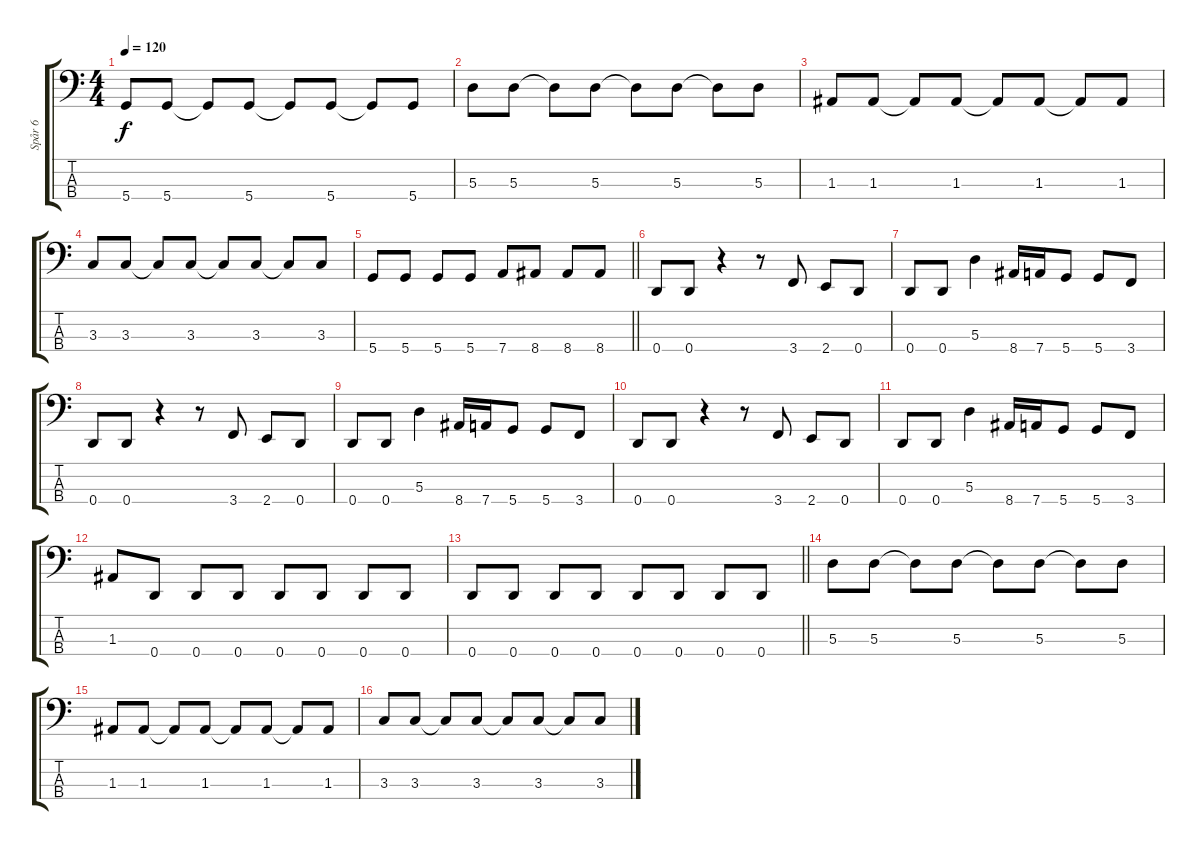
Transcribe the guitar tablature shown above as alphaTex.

\track ("Spår 6" "Spår 6") {instrument electricbassfinger}
\staff {score tabs}
\tuning (G2 D2 A1 D1) {hide}
\ts (4 4)
\tempo 120
\clef f4
\ks c
5.4.8{dy f} 5.4.8 5.4{t}.8 5.4.8 5.4{t}.8 5.4.8 5.4{t}.8 5.4.8 |
5.3.8 5.3.8 5.3{t}.8 5.3.8 5.3{t}.8 5.3.8 5.3{t}.8 5.3.8 |
1.3.8 1.3.8 1.3{t}.8 1.3.8 1.3{t}.8 1.3.8 1.3{t}.8 1.3.8 |
3.3.8 3.3.8 3.3{t}.8 3.3.8 3.3{t}.8 3.3.8 3.3{t}.8 3.3.8 |
\barLineRight lightlight
5.4.8 5.4.8 5.4.8 5.4.8 7.4.8 8.4.8 8.4.8 8.4.8 |
0.4.8 0.4.8 r.4 r.8 3.4.8 2.4.8 0.4.8 |
0.4.8 0.4.8 5.3.4 8.4.16 7.4.16 5.4.8 5.4.8 3.4.8 |
0.4.8 0.4.8 r.4 r.8 3.4.8 2.4.8 0.4.8 |
0.4.8 0.4.8 5.3.4 8.4.16 7.4.16 5.4.8 5.4.8 3.4.8 |
0.4.8 0.4.8 r.4 r.8 3.4.8 2.4.8 0.4.8 |
0.4.8 0.4.8 5.3.4 8.4.16 7.4.16 5.4.8 5.4.8 3.4.8 |
1.3.8 0.4.8 0.4.8 0.4.8 0.4.8 0.4.8 0.4.8 0.4.8 |
\barLineRight lightlight
0.4.8 0.4.8 0.4.8 0.4.8 0.4.8 0.4.8 0.4.8 0.4.8 |
5.3.8 5.3.8 5.3{t}.8 5.3.8 5.3{t}.8 5.3.8 5.3{t}.8 5.3.8 |
1.3.8 1.3.8 1.3{t}.8 1.3.8 1.3{t}.8 1.3.8 1.3{t}.8 1.3.8 |
3.3.8 3.3.8 3.3{t}.8 3.3.8 3.3{t}.8 3.3.8 3.3{t}.8 3.3.8
